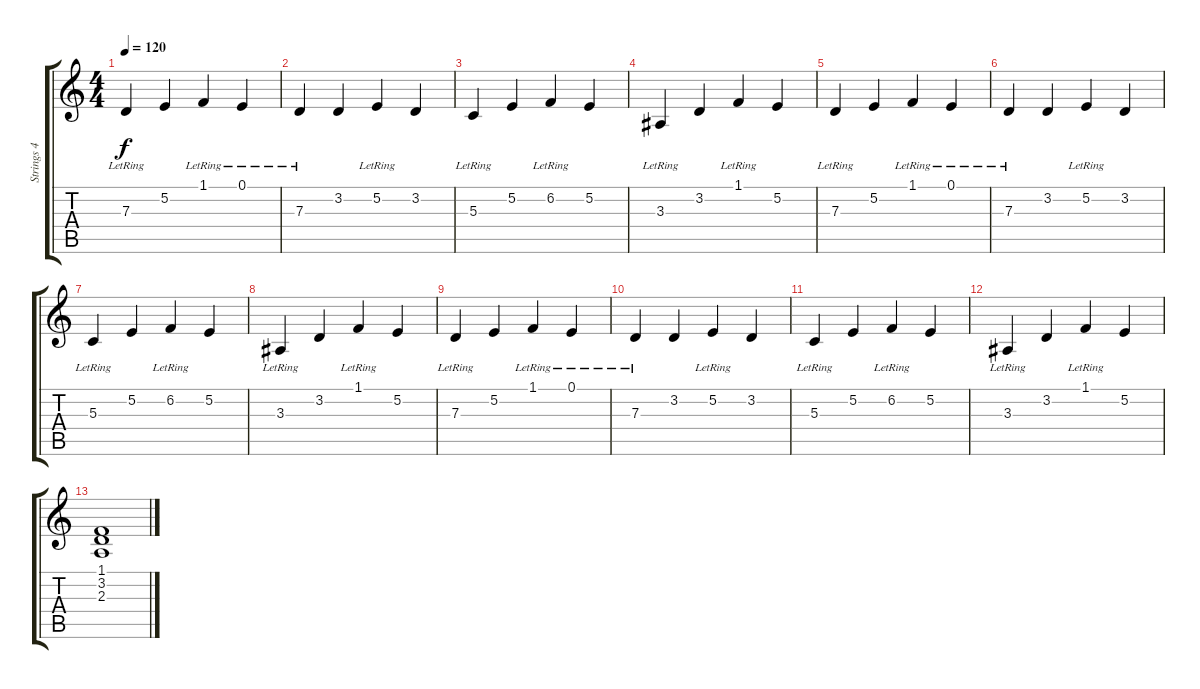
\track ("Strings 4" "Strings 4") {instrument stringensemble1}
\staff {score tabs}
\tuning (E4 B3 G3 D3 A2 E2) {hide}
\ts (4 4)
\tempo 120
\clef g2
\ks c
7.3{lr}.4{dy f} 5.2.4 1.1{lr}.4 0.1{lr}.4 |
7.3{lr}.4 3.2.4 5.2{lr}.4 3.2.4 |
5.3{lr}.4 5.2.4 6.2{lr}.4 5.2.4 |
3.3{lr}.4 3.2.4 1.1{lr}.4 5.2.4 |
7.3{lr}.4 5.2.4 1.1{lr}.4 0.1{lr}.4 |
7.3{lr}.4 3.2.4 5.2{lr}.4 3.2.4 |
5.3{lr}.4 5.2.4 6.2{lr}.4 5.2.4 |
3.3{lr}.4 3.2.4 1.1{lr}.4 5.2.4 |
7.3{lr}.4 5.2.4 1.1{lr}.4 0.1{lr}.4 |
7.3{lr}.4 3.2.4 5.2{lr}.4 3.2.4 |
5.3{lr}.4 5.2.4 6.2{lr}.4 5.2.4 |
3.3{lr}.4 3.2.4 1.1{lr}.4 5.2.4 |
(1.1 3.2 2.3).1{volume 8}
